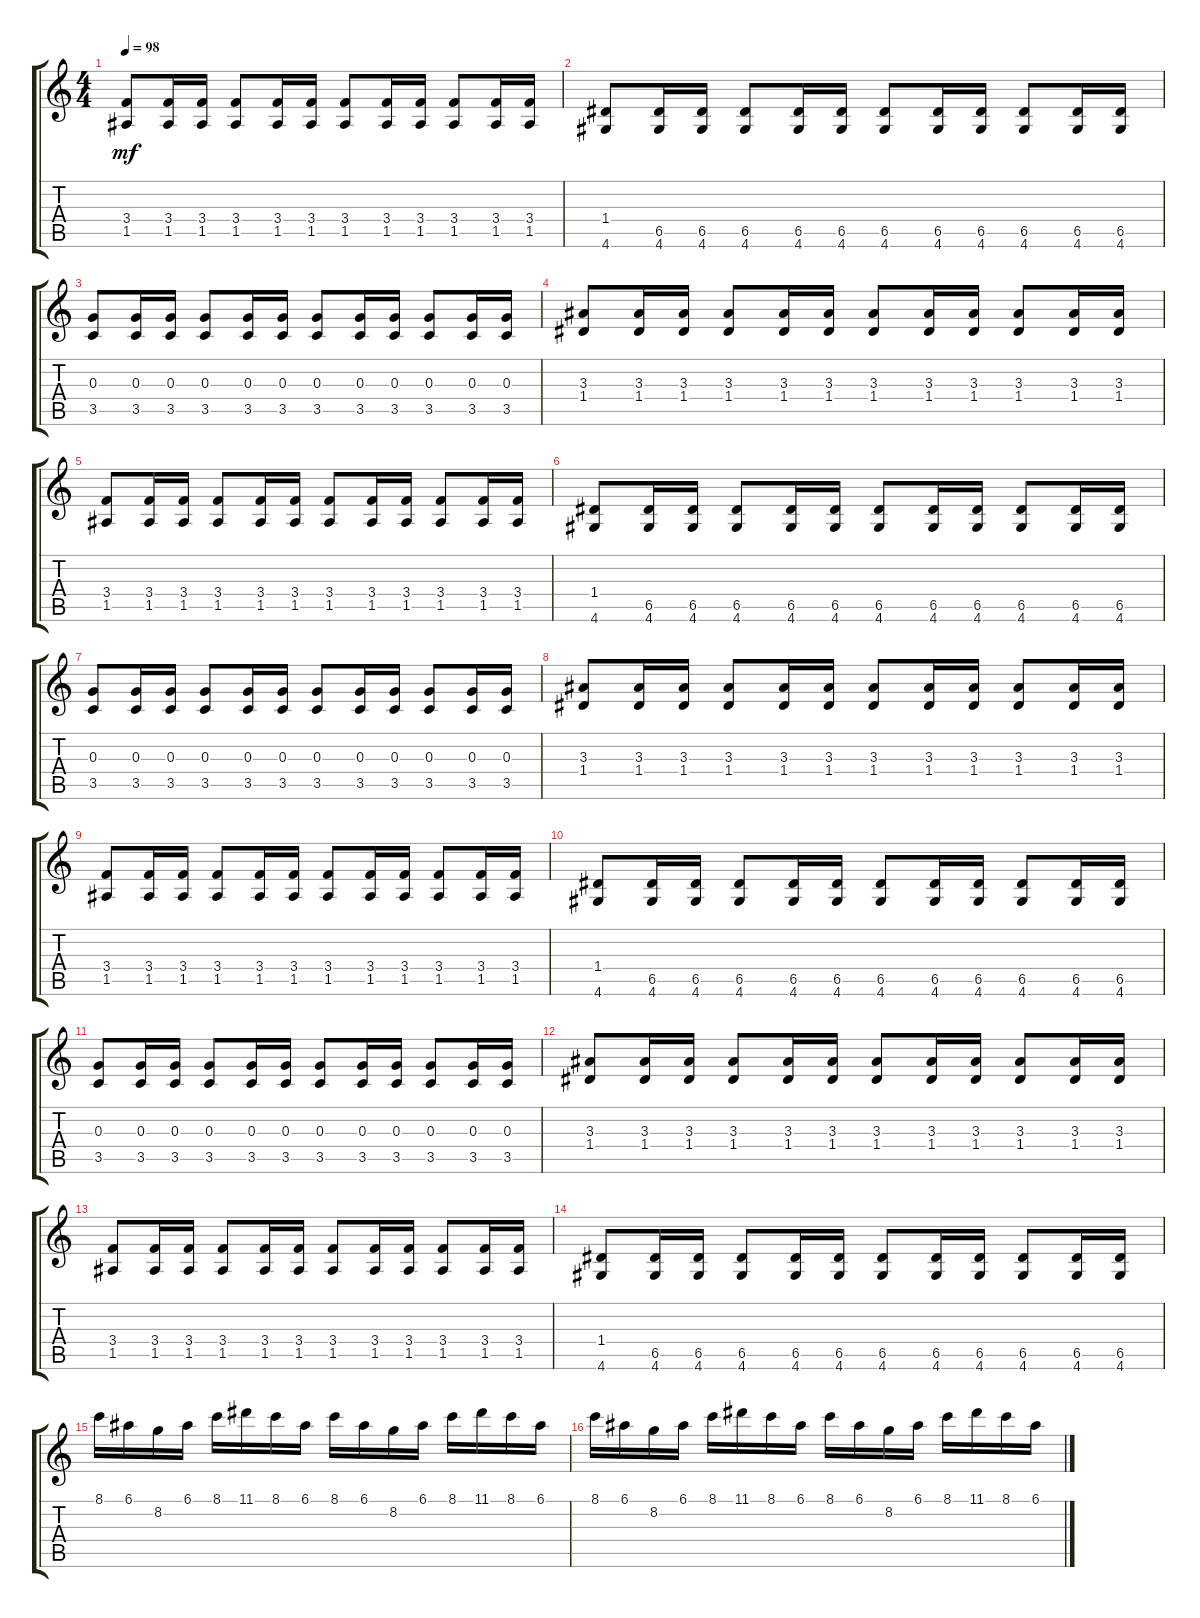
\track "" {instrument distortionguitar}
\staff {score tabs}
\tuning (E4 B3 G3 D3 A2 E2) {hide}
\ts (4 4)
\tempo 98
\clef g2
\ks c
(3.4 1.5).8{dy mf} (3.4 1.5).16 (3.4 1.5).16 (3.4 1.5).8 (3.4 1.5).16 (3.4 1.5).16 (3.4 1.5).8 (3.4 1.5).16 (3.4 1.5).16 (3.4 1.5).8 (3.4 1.5).16 (3.4 1.5).16 |
(1.4 4.6).8 (6.5 4.6).16 (6.5 4.6).16 (6.5 4.6).8 (6.5 4.6).16 (6.5 4.6).16 (6.5 4.6).8 (6.5 4.6).16 (6.5 4.6).16 (6.5 4.6).8 (6.5 4.6).16 (6.5 4.6).16 |
(0.3 3.5).8 (0.3 3.5).16 (0.3 3.5).16 (0.3 3.5).8 (0.3 3.5).16 (0.3 3.5).16 (0.3 3.5).8 (0.3 3.5).16 (0.3 3.5).16 (0.3 3.5).8 (0.3 3.5).16 (0.3 3.5).16 |
(3.3 1.4).8 (3.3 1.4).16 (3.3 1.4).16 (3.3 1.4).8 (3.3 1.4).16 (3.3 1.4).16 (3.3 1.4).8 (3.3 1.4).16 (3.3 1.4).16 (3.3 1.4).8 (3.3 1.4).16 (3.3 1.4).16 |
(3.4 1.5).8 (3.4 1.5).16 (3.4 1.5).16 (3.4 1.5).8 (3.4 1.5).16 (3.4 1.5).16 (3.4 1.5).8 (3.4 1.5).16 (3.4 1.5).16 (3.4 1.5).8 (3.4 1.5).16 (3.4 1.5).16 |
(1.4 4.6).8 (6.5 4.6).16 (6.5 4.6).16 (6.5 4.6).8 (6.5 4.6).16 (6.5 4.6).16 (6.5 4.6).8 (6.5 4.6).16 (6.5 4.6).16 (6.5 4.6).8 (6.5 4.6).16 (6.5 4.6).16 |
(0.3 3.5).8 (0.3 3.5).16 (0.3 3.5).16 (0.3 3.5).8 (0.3 3.5).16 (0.3 3.5).16 (0.3 3.5).8 (0.3 3.5).16 (0.3 3.5).16 (0.3 3.5).8 (0.3 3.5).16 (0.3 3.5).16 |
(3.3 1.4).8 (3.3 1.4).16 (3.3 1.4).16 (3.3 1.4).8 (3.3 1.4).16 (3.3 1.4).16 (3.3 1.4).8 (3.3 1.4).16 (3.3 1.4).16 (3.3 1.4).8 (3.3 1.4).16 (3.3 1.4).16 |
(3.4 1.5).8 (3.4 1.5).16 (3.4 1.5).16 (3.4 1.5).8 (3.4 1.5).16 (3.4 1.5).16 (3.4 1.5).8 (3.4 1.5).16 (3.4 1.5).16 (3.4 1.5).8 (3.4 1.5).16 (3.4 1.5).16 |
(1.4 4.6).8 (6.5 4.6).16 (6.5 4.6).16 (6.5 4.6).8 (6.5 4.6).16 (6.5 4.6).16 (6.5 4.6).8 (6.5 4.6).16 (6.5 4.6).16 (6.5 4.6).8 (6.5 4.6).16 (6.5 4.6).16 |
(0.3 3.5).8 (0.3 3.5).16 (0.3 3.5).16 (0.3 3.5).8 (0.3 3.5).16 (0.3 3.5).16 (0.3 3.5).8 (0.3 3.5).16 (0.3 3.5).16 (0.3 3.5).8 (0.3 3.5).16 (0.3 3.5).16 |
(3.3 1.4).8 (3.3 1.4).16 (3.3 1.4).16 (3.3 1.4).8 (3.3 1.4).16 (3.3 1.4).16 (3.3 1.4).8 (3.3 1.4).16 (3.3 1.4).16 (3.3 1.4).8 (3.3 1.4).16 (3.3 1.4).16 |
(3.4 1.5).8 (3.4 1.5).16 (3.4 1.5).16 (3.4 1.5).8 (3.4 1.5).16 (3.4 1.5).16 (3.4 1.5).8 (3.4 1.5).16 (3.4 1.5).16 (3.4 1.5).8 (3.4 1.5).16 (3.4 1.5).16 |
(1.4 4.6).8 (6.5 4.6).16 (6.5 4.6).16 (6.5 4.6).8 (6.5 4.6).16 (6.5 4.6).16 (6.5 4.6).8 (6.5 4.6).16 (6.5 4.6).16 (6.5 4.6).8 (6.5 4.6).16 (6.5 4.6).16 |
8.1.16 6.1.16 8.2.16 6.1.16 8.1.16 11.1.16 8.1.16 6.1.16 8.1.16 6.1.16 8.2.16 6.1.16 8.1.16 11.1.16 8.1.16 6.1.16 |
8.1.16 6.1.16 8.2.16 6.1.16 8.1.16 11.1.16 8.1.16 6.1.16 8.1.16 6.1.16 8.2.16 6.1.16 8.1.16 11.1.16 8.1.16 6.1.16
